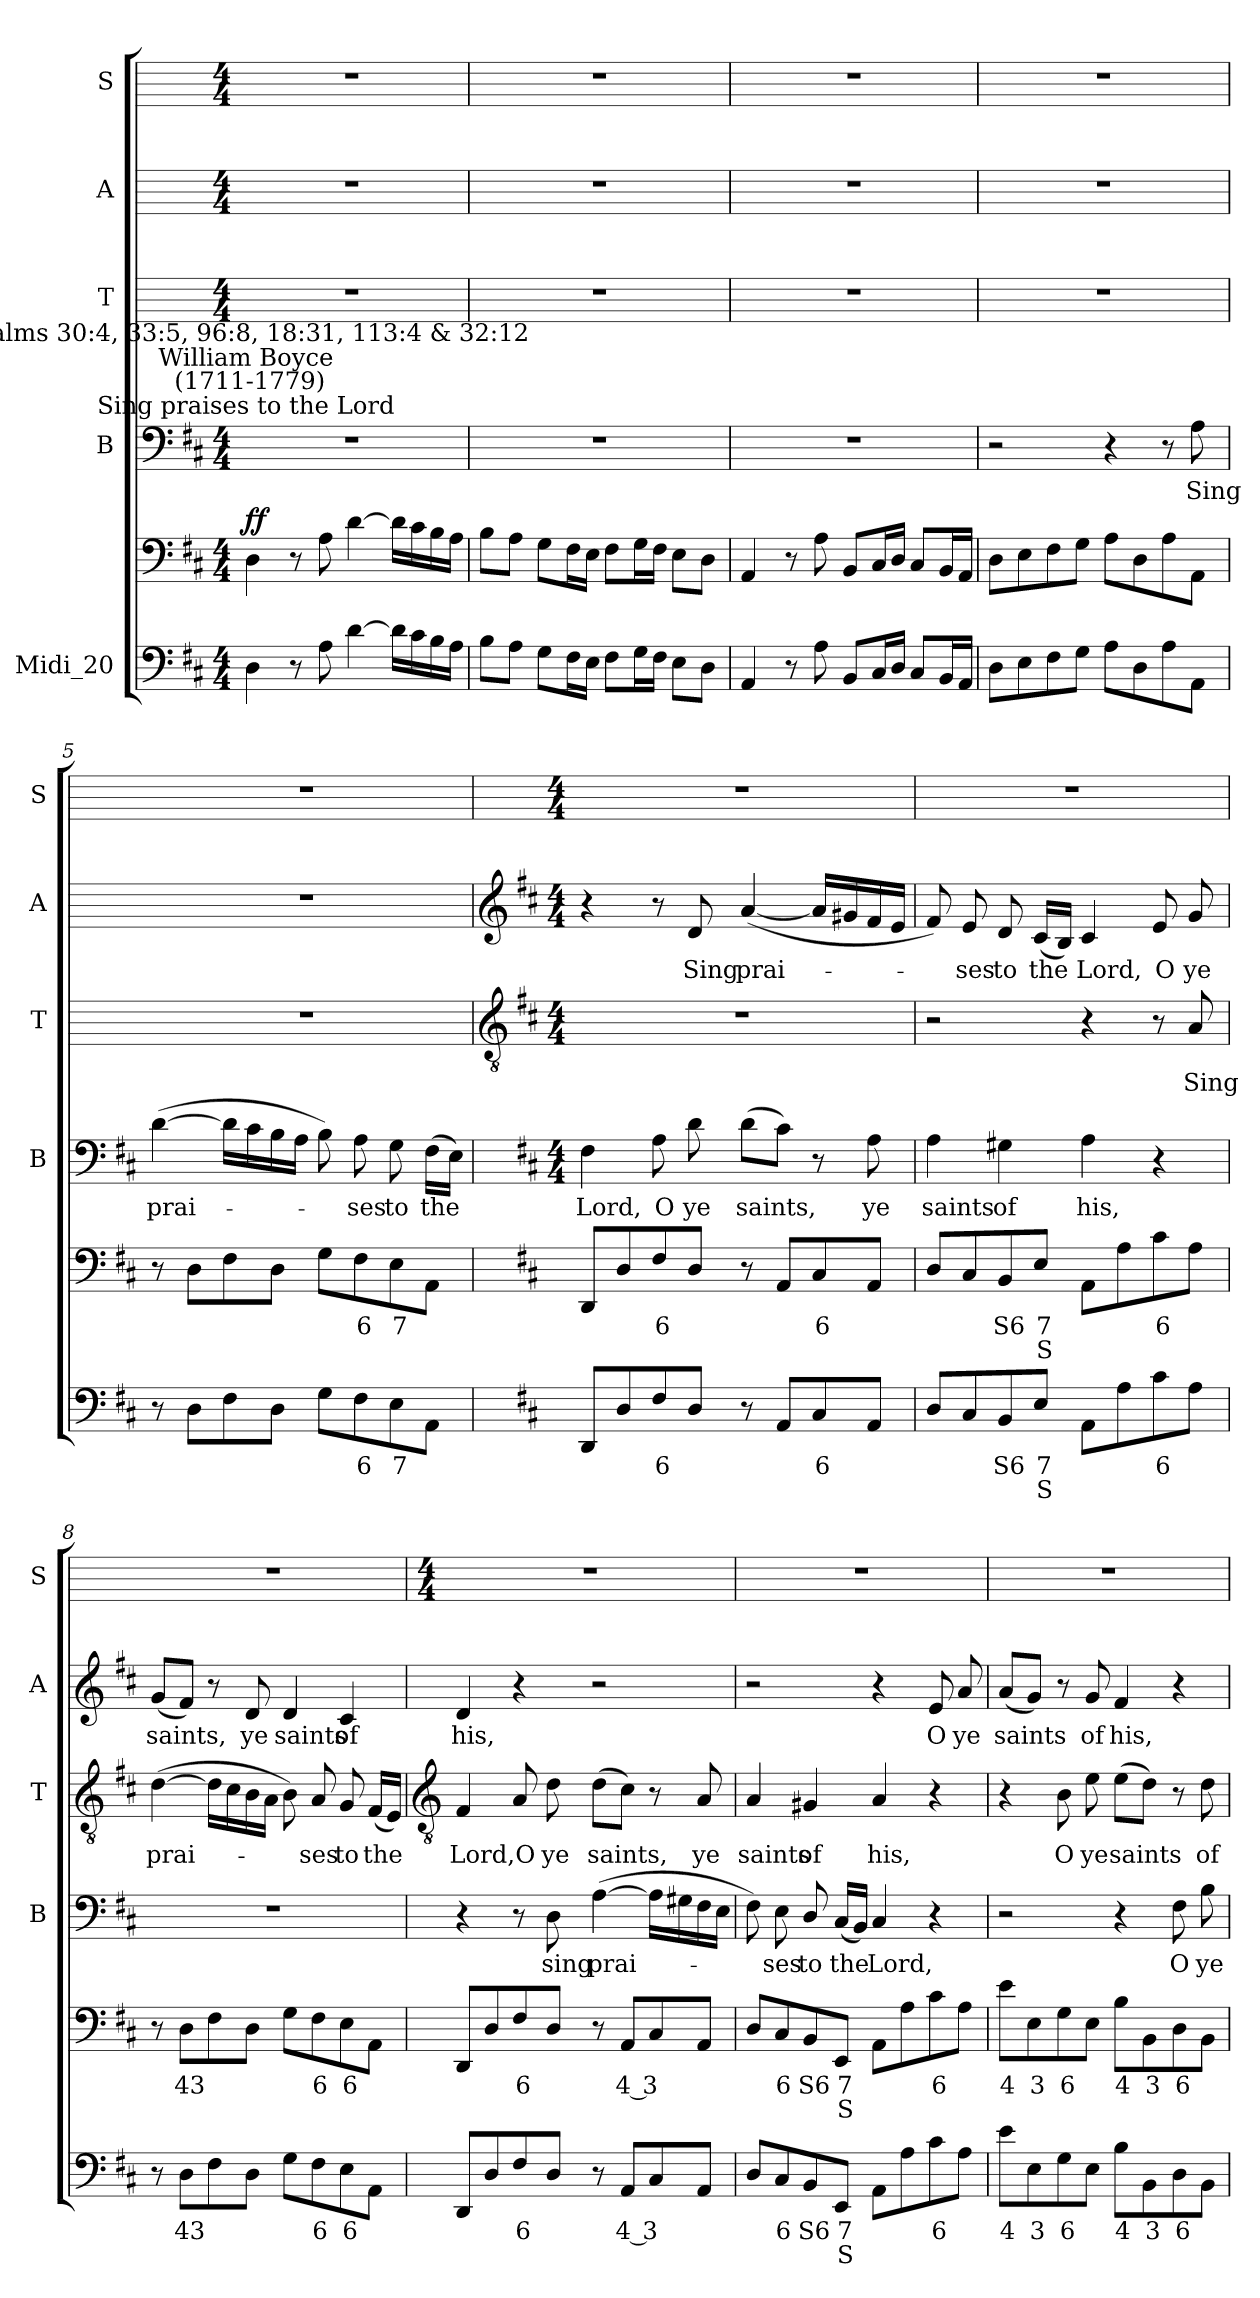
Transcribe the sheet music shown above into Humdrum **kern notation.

**kern	**text	**text	**kern	**text	**text	**dynam	**kern	**text	**kern	**text	**kern	**text	**kern
*part5	*part5	*part5	*part5	*part5	*part5	*part5	*part4	*part4	*part3	*part3	*part2	*part2	*part1
*staff6	*staff6	*staff6	*staff5	*staff5	*staff5	*staff5/6	*staff4	*staff4	*staff3	*staff3	*staff2	*staff2	*staff1
*I"Midi_20	*	*	*	*	*	*	*I"B	*	*I"T	*	*I"A	*	*I"S
*	*	*	*	*	*	*	*I'B	*	*I'T	*	*I'A	*	*I'S
*	*	*	*clefF4	*	*	*	*clefF4	*	*	*	*	*	*
*k[f#c#]	*	*	*k[f#c#]	*	*	*	*k[f#c#]	*	*	*	*	*	*
*D:	*	*	*D:	*	*	*	*D:	*	*	*	*	*	*
*M4/4	*	*	*M4/4	*	*	*	*M4/4	*	*M4/4	*	*M4/4	*	*M4/4
=1	=1	=1	=1	=1	=1	=1	=1	=1	=1	=1	=1	=1	=1
!	!	!	!	!	!	!	!LO:TX:a:cj:t=Sing praises to the Lord	!	!	!	!	!	!
!	!	!	!	!	!	!	!LO:TX:a:cj:t=William Boyce\n (1711-1779)	!	!	!	!	!	!
!	!	!	!	!	!	!	!LO:TX:a:cj:t=Psalms 30&colon;4, 33&colon;5, 96&colon;8, 18&colon;31, 113&colon;4 & 32&colon;12	!	!	!	!	!	!
!	!	!	!	!	!	!LO:DY:b=2	!	!	!	!	!	!	!
!	!	!	!	!	!	!LO:DY:n=1:b	!	!	!	!	!	!	!
4D	.	.	4D	.	.	f f	1r	.	1r	.	1r	.	1r
8r	.	.	8r	.	.	.	.	.	.	.	.	.	.
8A	.	.	8A	.	.	.	.	.	.	.	.	.	.
[4d	.	.	[4d	.	.	.	.	.	.	.	.	.	.
16dLL]	.	.	16dLL]	.	.	.	.	.	.	.	.	.	.
16c#	.	.	16c#	.	.	.	.	.	.	.	.	.	.
16B	.	.	16B	.	.	.	.	.	.	.	.	.	.
16AJJ	.	.	16AJJ	.	.	.	.	.	.	.	.	.	.
=2	=2	=2	=2	=2	=2	=2	=2	=2	=2	=2	=2	=2	=2
8BL	.	.	8BL	.	.	.	1r	.	1r	.	1r	.	1r
8AJ	.	.	8AJ	.	.	.	.	.	.	.	.	.	.
8GL	.	.	8GL	.	.	.	.	.	.	.	.	.	.
16F#L	.	.	16F#L	.	.	.	.	.	.	.	.	.	.
16EJJ	.	.	16EJJ	.	.	.	.	.	.	.	.	.	.
8F#L	.	.	8F#L	.	.	.	.	.	.	.	.	.	.
16GL	.	.	16GL	.	.	.	.	.	.	.	.	.	.
16F#JJ	.	.	16F#JJ	.	.	.	.	.	.	.	.	.	.
8EL	.	.	8EL	.	.	.	.	.	.	.	.	.	.
8DJ	.	.	8DJ	.	.	.	.	.	.	.	.	.	.
=3	=3	=3	=3	=3	=3	=3	=3	=3	=3	=3	=3	=3	=3
4AA	.	.	4AA	.	.	.	1r	.	1r	.	1r	.	1r
8r	.	.	8r	.	.	.	.	.	.	.	.	.	.
8A	.	.	8A	.	.	.	.	.	.	.	.	.	.
8BBL	.	.	8BBL	.	.	.	.	.	.	.	.	.	.
16C#L	.	.	16C#L	.	.	.	.	.	.	.	.	.	.
16DJJ	.	.	16DJJ	.	.	.	.	.	.	.	.	.	.
8C#L	.	.	8C#L	.	.	.	.	.	.	.	.	.	.
16BBL	.	.	16BBL	.	.	.	.	.	.	.	.	.	.
16AAJJ	.	.	16AAJJ	.	.	.	.	.	.	.	.	.	.
=4	=4	=4	=4	=4	=4	=4	=4	=4	=4	=4	=4	=4	=4
8DL	.	.	8DL	.	.	.	2r	.	1r	.	1r	.	1r
8E	.	.	8E	.	.	.	.	.	.	.	.	.	.
8F#	.	.	8F#	.	.	.	.	.	.	.	.	.	.
8GJ	.	.	8GJ	.	.	.	.	.	.	.	.	.	.
8AL	.	.	8AL	.	.	.	4r	.	.	.	.	.	.
8D	.	.	8D	.	.	.	.	.	.	.	.	.	.
8A	.	.	8A	.	.	.	8r	.	.	.	.	.	.
!	!	!	!	!	!	!	!	!LO:LY:b	!	!	!	!	!
8AAJ	.	.	8AAJ	.	.	.	8A	Sing	.	.	.	.	.
=5	=5	=5	=5	=5	=5	=5	=5	=5	=5	=5	=5	=5	=5
!	!	!	!	!	!	!	!	!LO:LY:b	!	!	!	!	!
8r	.	.	8r	.	.	.	(>[4d	prai-	1r	.	1r	.	1r
!	!	!	!	!	!	!LO:DY:b=2	!	!	!	!	!	!	!
!	!	!	!	!	!	!LO:DY:n=1:b	!	!	!	!	!	!	!
8DL	.	.	8DL	.	.	mp mp	.	.	.	.	.	.	.
8F#	.	.	8F#	.	.	.	16dLL]	.	.	.	.	.	.
.	.	.	.	.	.	.	16c#	.	.	.	.	.	.
8DJ	.	.	8DJ	.	.	.	16B	.	.	.	.	.	.
.	.	.	.	.	.	.	16AJJ	.	.	.	.	.	.
8GL	.	.	8GL	.	.	.	8B)	.	.	.	.	.	.
!	!LO:LY:b	!	!	!LO:LY:b	!	!	!	!LO:LY:b	!	!	!	!	!
8F#	6	.	8F#	6	.	.	8A	ses	.	.	.	.	.
!	!LO:LY:b	!	!	!LO:LY:b	!	!	!	!LO:LY:b	!	!	!	!	!
8E	7	.	8E	7	.	.	8G	to	.	.	.	.	.
!	!	!	!	!	!	!	!	!LO:LY:b	!	!	!	!	!
8AAJ	.	.	8AAJ	.	.	.	(>16F#LL	the	.	.	.	.	.
.	.	.	.	.	.	.	16EJJ)	.	.	.	.	.	.
!!LO:LB:g=z
=6	=6	=6	=6	=6	=6	=6	=6	=6	=6	=6	=6	=6	=6
*	*	*	*	*	*	*	*	*	*clefGv2	*	*clefG2	*	*
*	*	*	*	*	*	*	*	*	*k[f#c#]	*	*k[f#c#]	*	*
*	*	*	*	*	*	*	*	*	*D:	*	*D:	*	*
*	*	*	*	*	*	*	*M4/4	*	*M4/4	*	*M4/4	*	*M4/4
!	!	!	!	!	!	!	!	!LO:LY:b	!	!	!	!	!
8DDL	.	.	8DDL	.	.	.	4F#	Lord,	1r	.	4r	.	1r
8D	.	.	8D	.	.	.	.	.	.	.	.	.	.
!	!LO:LY:b	!	!	!LO:LY:b	!	!	!	!LO:LY:b	!	!	!	!	!
8F#	6	.	8F#	6	.	.	8A	O	.	.	8r	.	.
!	!	!	!	!	!	!	!	!LO:LY:b	!	!	!	!LO:LY:b	!
8DJ	.	.	8DJ	.	.	.	8d	ye	.	.	8d	Sing	.
!	!	!	!	!	!	!	!	!LO:LY:b	!	!	!	!LO:LY:b	!
8r	.	.	8r	.	.	.	(>8dL	saints,	.	.	(<[4a	prai-	.
8AAL	.	.	8AAL	.	.	.	8c#J)	.	.	.	.	.	.
!	!LO:LY:b	!	!	!LO:LY:b	!	!	!	!	!	!	!	!	!
8C#	6	.	8C#	6	.	.	8r	.	.	.	16aLL]	.	.
.	.	.	.	.	.	.	.	.	.	.	16g#X	.	.
!	!	!	!	!	!	!	!	!LO:LY:b	!	!	!	!	!
8AAJ	.	.	8AAJ	.	.	.	8A	ye	.	.	16f#	.	.
.	.	.	.	.	.	.	.	.	.	.	16eJJ	.	.
=7	=7	=7	=7	=7	=7	=7	=7	=7	=7	=7	=7	=7	=7
!	!	!	!	!	!	!	!	!LO:LY:b	!	!	!	!	!
8DL	.	.	8DL	.	.	.	4A	saints	2r	.	8f#)	.	1r
!	!	!	!	!	!	!	!	!	!	!	!	!LO:LY:b	!
8C#	.	.	8C#	.	.	.	.	.	.	.	8e	ses	.
!	!LO:LY:b	!	!	!LO:LY:b	!	!	!	!LO:LY:b	!	!	!	!LO:LY:b	!
8BB	S6	.	8BB	S6	.	.	4G#X	of	.	.	8d	to	.
!	!LO:LY:b	!LO:LY:b	!	!LO:LY:b	!LO:LY:b	!	!	!	!	!	!	!LO:LY:b	!
8EJ	7	S	8EJ	7	S	.	.	.	.	.	(<16c#LL	the	.
.	.	.	.	.	.	.	.	.	.	.	16BJJ)	.	.
!	!	!	!	!	!	!	!	!LO:LY:b	!	!	!	!LO:LY:b	!
8AAL	.	.	8AAL	.	.	.	4A	his,	4r	.	4c#	Lord,	.
8A	.	.	8A	.	.	.	.	.	.	.	.	.	.
!	!LO:LY:b	!	!	!LO:LY:b	!	!	!	!	!	!	!	!LO:LY:b	!
8c#	6	.	8c#	6	.	.	4r	.	8r	.	8e	O	.
!	!	!	!	!	!	!	!	!	!	!LO:LY:b	!	!LO:LY:b	!
8AJ	.	.	8AJ	.	.	.	.	.	8A	Sing	8g	ye	.
=8	=8	=8	=8	=8	=8	=8	=8	=8	=8	=8	=8	=8	=8
!	!	!	!	!	!	!	!	!	!	!LO:LY:b	!	!LO:LY:b	!
8r	.	.	8r	.	.	.	1r	.	(>[4d	prai-	(<8gL	saints,	1r
!	!LO:LY:b	!	!	!LO:LY:b	!	!	!	!	!	!	!	!	!
8DL	43	.	8DL	43	.	.	.	.	.	.	8f#J)	.	.
8F#	.	.	8F#	.	.	.	.	.	16dLL]	.	8r	.	.
.	.	.	.	.	.	.	.	.	16c#	.	.	.	.
!	!	!	!	!	!	!	!	!	!	!	!	!LO:LY:b	!
8DJ	.	.	8DJ	.	.	.	.	.	16B	.	8d	ye	.
.	.	.	.	.	.	.	.	.	16AJJ	.	.	.	.
!	!	!	!	!	!	!	!	!	!	!	!	!LO:LY:b	!
8GL	.	.	8GL	.	.	.	.	.	8B)	.	4d	saints	.
!	!LO:LY:b	!	!	!LO:LY:b	!	!	!	!	!	!LO:LY:b	!	!	!
8F#	6	.	8F#	6	.	.	.	.	8A	ses	.	.	.
!	!LO:LY:b	!	!	!LO:LY:b	!	!	!	!	!	!LO:LY:b	!	!LO:LY:b	!
8E	6	.	8E	6	.	.	.	.	8G	to	4c#	of	.
!	!	!	!	!	!	!	!	!	!	!LO:LY:b	!	!	!
8AAJ	.	.	8AAJ	.	.	.	.	.	(<16F#LL	the	.	.	.
.	.	.	.	.	.	.	.	.	16EJJ)	.	.	.	.
!!LO:LB:g=z
=9	=9	=9	=9	=9	=9	=9	=9	=9	=9	=9	=9	=9	=9
*	*	*	*	*	*	*	*	*	*clefGv2	*	*	*	*
*	*	*	*	*	*	*	*	*	*	*	*	*	*M4/4
!	!	!	!	!	!	!	!	!	!	!LO:LY:b	!	!LO:LY:b	!
8DDL	.	.	8DDL	.	.	.	4r	.	4F#	Lord,	4d	his,	1r
8D	.	.	8D	.	.	.	.	.	.	.	.	.	.
!	!LO:LY:b	!	!	!LO:LY:b	!	!	!	!	!	!LO:LY:b	!	!	!
8F#	6	.	8F#	6	.	.	8r	.	8A	O	4r	.	.
!	!	!	!	!	!	!	!	!LO:LY:b	!	!LO:LY:b	!	!	!
8DJ	.	.	8DJ	.	.	.	8D	sing	8d	ye	.	.	.
!	!	!	!	!	!	!	!	!LO:LY:b	!	!LO:LY:b	!	!	!
8r	.	.	8r	.	.	.	(>[4A	prai-	(>8dL	saints,	2r	.	.
!	!LO:LY:b	!	!	!LO:LY:b	!	!	!	!	!	!	!	!	!
8AAL	4 3	.	8AAL	4 3	.	.	.	.	8c#J)	.	.	.	.
8C#	.	.	8C#	.	.	.	16ALL]	.	8r	.	.	.	.
.	.	.	.	.	.	.	16G#X	.	.	.	.	.	.
!	!	!	!	!	!	!	!	!	!	!LO:LY:b	!	!	!
8AAJ	.	.	8AAJ	.	.	.	16F#	.	8A	ye	.	.	.
.	.	.	.	.	.	.	16EJJ	.	.	.	.	.	.
=10	=10	=10	=10	=10	=10	=10	=10	=10	=10	=10	=10	=10	=10
!	!	!	!	!	!	!	!	!	!	!LO:LY:b	!	!	!
8DL	.	.	8DL	.	.	.	8F#)	.	4A	saints	2r	.	1r
!	!LO:LY:b	!	!	!LO:LY:b	!	!	!	!LO:LY:b	!	!	!	!	!
8C#	6	.	8C#	6	.	.	8E	ses	.	.	.	.	.
!	!LO:LY:b	!	!	!LO:LY:b	!	!	!	!LO:LY:b	!	!LO:LY:b	!	!	!
8BB	S6	.	8BB	S6	.	.	8D/	to	4G#X	of	.	.	.
!	!LO:LY:b	!LO:LY:b	!	!LO:LY:b	!LO:LY:b	!	!	!LO:LY:b	!	!	!	!	!
8EEJ	7	S	8EEJ	7	S	.	(<16C#LL	the	.	.	.	.	.
.	.	.	.	.	.	.	16BBJJ)	.	.	.	.	.	.
!	!	!	!	!	!	!	!	!LO:LY:b	!	!LO:LY:b	!	!	!
8AAL	.	.	8AAL	.	.	.	4C#	Lord,	4A	his,	4r	.	.
8A	.	.	8A	.	.	.	.	.	.	.	.	.	.
!	!LO:LY:b	!	!	!LO:LY:b	!	!	!	!	!	!	!	!LO:LY:b	!
8c#	6	.	8c#	6	.	.	4r	.	4r	.	8e	O	.
!	!	!	!	!	!	!	!	!	!	!	!	!LO:LY:b	!
8AJ	.	.	8AJ	.	.	.	.	.	.	.	8a	ye	.
=11	=11	=11	=11	=11	=11	=11	=11	=11	=11	=11	=11	=11	=11
!	!LO:LY:b	!	!	!LO:LY:b	!	!	!	!	!	!	!	!LO:LY:b	!
8eL	4	.	8eL	4	.	.	2r	.	4r	.	(<8aL	saints	1r
!	!LO:LY:b	!	!	!LO:LY:b	!	!	!	!	!	!	!	!	!
8E	3	.	8E	3	.	.	.	.	.	.	8gJ)	.	.
!	!LO:LY:b	!	!	!LO:LY:b	!	!	!	!	!	!LO:LY:b	!	!	!
8G	6	.	8G	6	.	.	.	.	8B	O	8r	.	.
!	!	!	!	!	!	!	!	!	!	!LO:LY:b	!	!LO:LY:b	!
8EJ	.	.	8EJ	.	.	.	.	.	8e	ye	8g	of	.
!	!LO:LY:b	!	!	!LO:LY:b	!	!	!	!	!	!LO:LY:b	!	!LO:LY:b	!
8BL	4	.	8BL	4	.	.	4r	.	(>8eL	saints	4f#	his,	.
!	!LO:LY:b	!	!	!LO:LY:b	!	!	!	!	!	!	!	!	!
8BB	3	.	8BB	3	.	.	.	.	8dJ)	.	.	.	.
!	!LO:LY:b	!	!	!LO:LY:b	!	!	!	!LO:LY:b	!	!	!	!	!
8D	6	.	8D	6	.	.	8F#	O	8r	.	4r	.	.
!	!	!	!	!	!	!	!	!LO:LY:b	!	!LO:LY:b	!	!	!
8BBJ	.	.	8BBJ	.	.	.	8B	ye	8d	of	.	.	.
=	=	=	=	=	=	=	=	=	=	=	=	=	=
*-	*-	*-	*-	*-	*-	*-	*-	*-	*-	*-	*-	*-	*-
